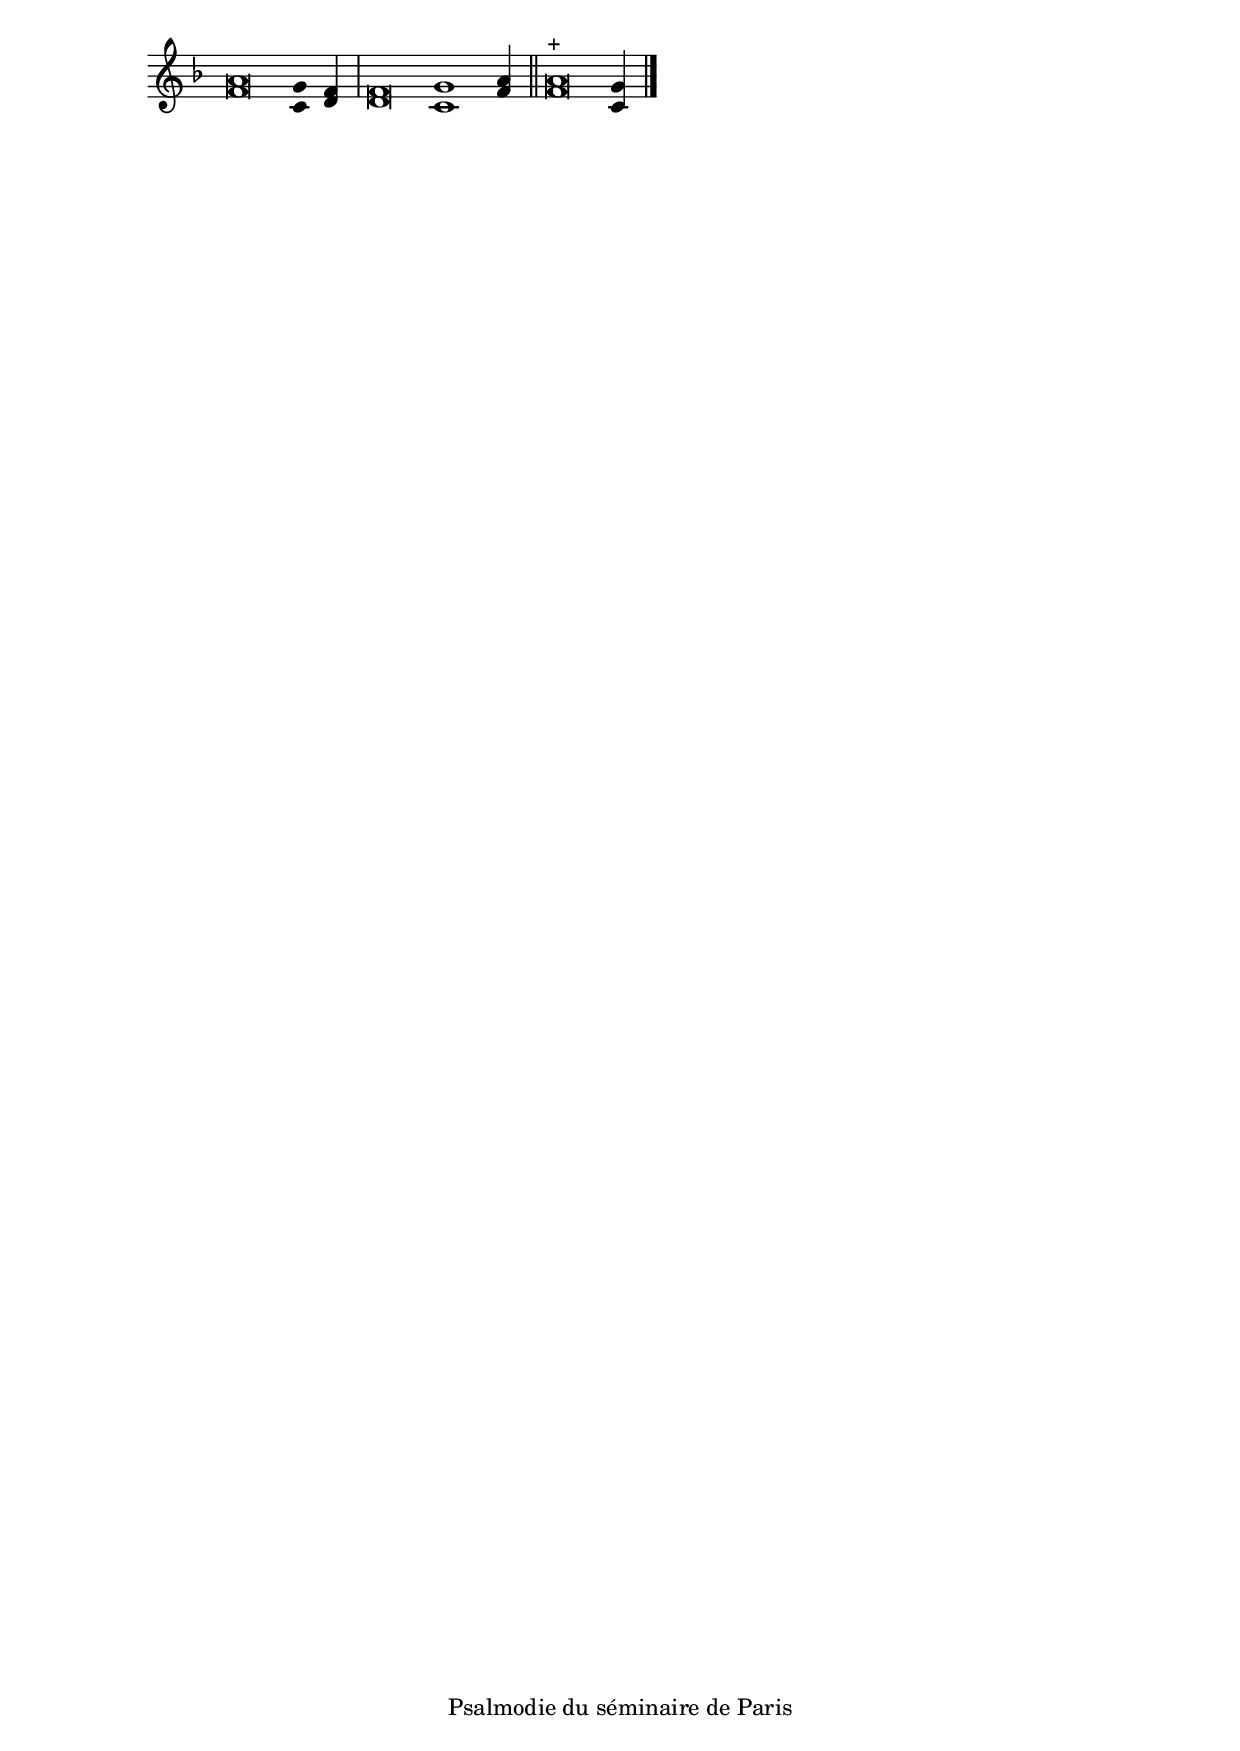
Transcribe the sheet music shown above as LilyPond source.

\version "2.20.0"
\language "italiano"

stemOff = \hide Staff.Stem
stemOn  = \undo \stemOff

\header {
  %title = "Cantique de l'Ancien Testament 17"
  %tagline = ##f
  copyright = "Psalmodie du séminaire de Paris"
}

\score {
  \new Staff \with { \remove "Time_signature_engraver" }
  \relative
  {
    \key fa \major
    \cadenzaOn
    \stemOff <la' fa>\breve <sol do,>4 \stemOn <fa re>4
    \bar "|"
    \stemOff <fa re>\breve <sol do,>1 \stemOn <la fa>4
    \bar "||"
    \stemOff <la fa>\breve^\markup{+} \stemOn <sol do,>4
    \bar "|."
  }
}